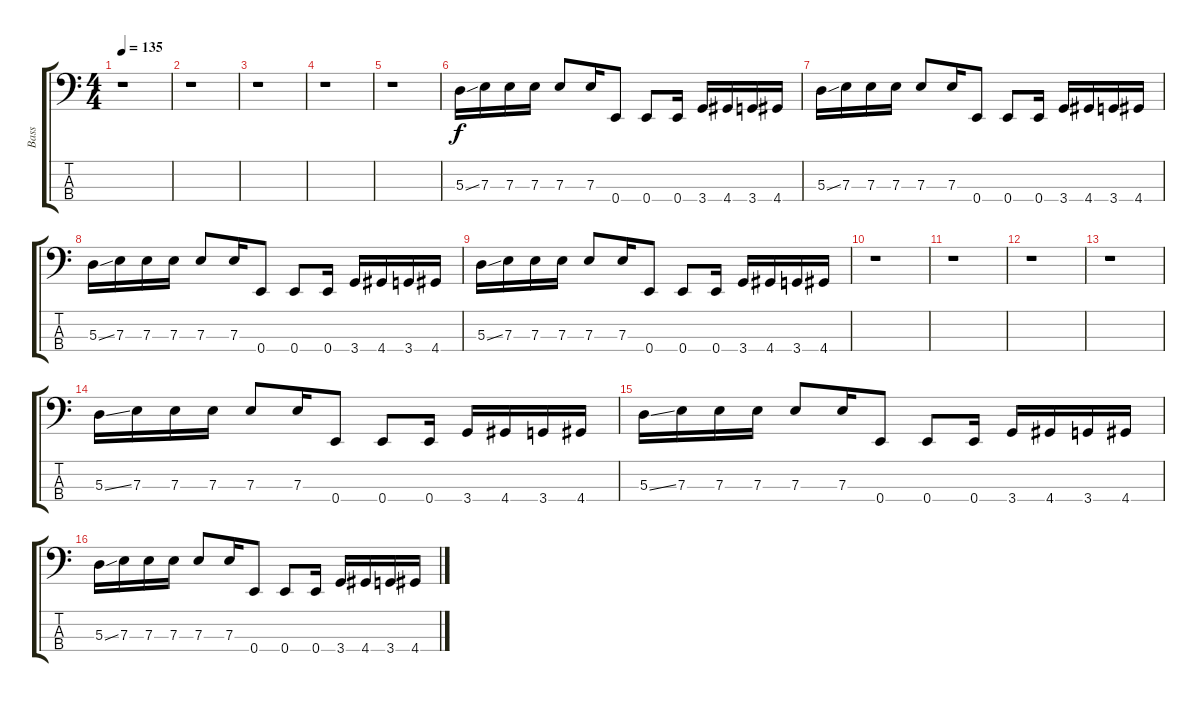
\track ("Bass" "Bass") {instrument electricbassfinger}
\staff {score tabs}
\tuning (G2 D2 A1 E1) {hide}
\ts (4 4)
\tempo 135
\clef f4
\ks c
r.1{dy f instrument electricbassfinger} |
r.1 |
r.1 |
r.1 |
r.1 |
5.3{ss}.16 7.3.16 7.3.16 7.3.16 7.3.8 7.3.16 0.4.8 0.4.8 0.4.16 3.4.16 4.4.16 3.4.16 4.4.16 |
5.3{ss}.16 7.3.16 7.3.16 7.3.16 7.3.8 7.3.16 0.4.8 0.4.8 0.4.16 3.4.16 4.4.16 3.4.16 4.4.16 |
5.3{ss}.16 7.3.16 7.3.16 7.3.16 7.3.8 7.3.16 0.4.8 0.4.8 0.4.16 3.4.16 4.4.16 3.4.16 4.4.16 |
5.3{ss}.16 7.3.16 7.3.16 7.3.16 7.3.8 7.3.16 0.4.8 0.4.8 0.4.16 3.4.16 4.4.16 3.4.16 4.4.16 |
r.1 |
r.1 |
r.1 |
r.1 |
5.3{ss}.16 7.3.16 7.3.16 7.3.16 7.3.8 7.3.16 0.4.8 0.4.8 0.4.16 3.4.16 4.4.16 3.4.16 4.4.16 |
5.3{ss}.16 7.3.16 7.3.16 7.3.16 7.3.8 7.3.16 0.4.8 0.4.8 0.4.16 3.4.16 4.4.16 3.4.16 4.4.16 |
5.3{ss}.16 7.3.16 7.3.16 7.3.16 7.3.8 7.3.16 0.4.8 0.4.8 0.4.16 3.4.16 4.4.16 3.4.16 4.4.16
